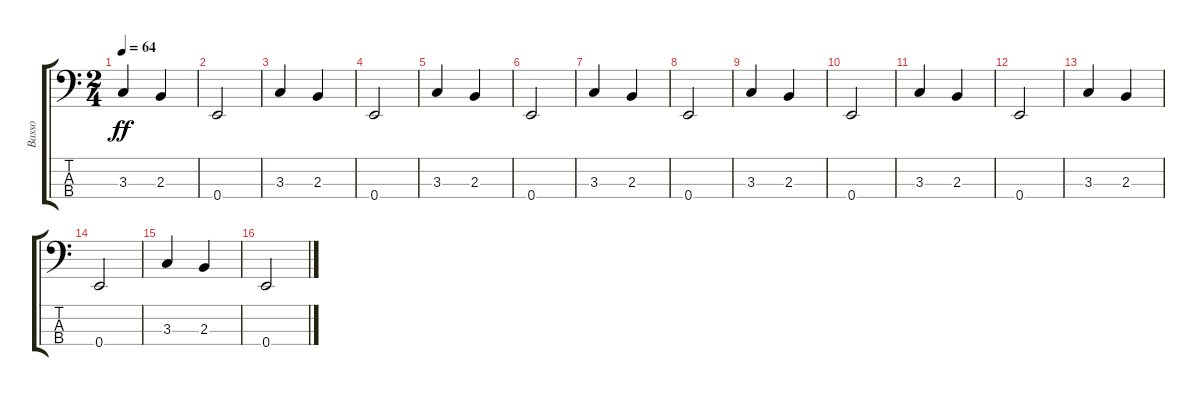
\track ("Basso" "Basso") {instrument electricbassfinger}
\staff {score tabs}
\tuning (G2 D2 A1 E1) {hide}
\ts (2 4)
\tempo 64
\clef f4
\ks c
3.3.4{dy ff} 2.3.4 |
0.4.2 |
3.3.4 2.3.4 |
0.4.2 |
3.3.4 2.3.4 |
0.4.2 |
3.3.4 2.3.4 |
0.4.2 |
3.3.4 2.3.4 |
0.4.2 |
3.3.4 2.3.4 |
0.4.2 |
3.3.4 2.3.4 |
0.4.2 |
3.3.4 2.3.4 |
0.4.2
